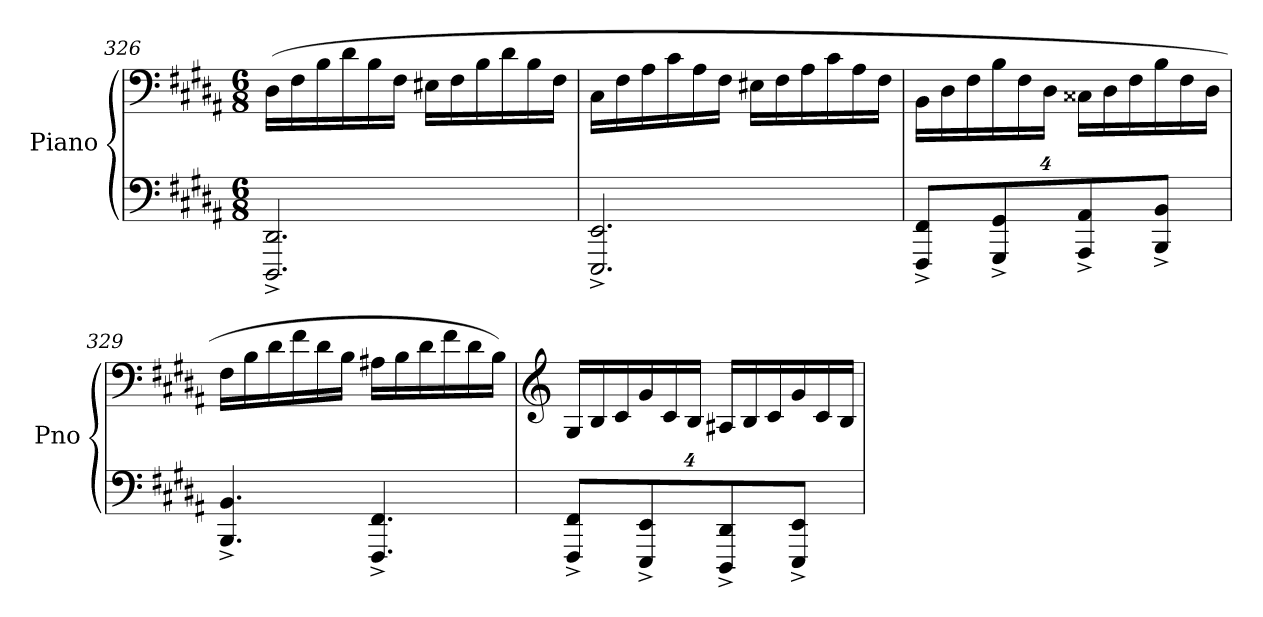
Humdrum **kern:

**kern	**kern
*part1	*part1
*staff2	*staff1
*I"Piano	*
*I'Pno	*
!!LO:LB:g=z
*clefF4	*clefF4
*k[f#c#g#d#a#]	*k[f#c#g#d#a#]
*M6/8	*M6/8
=326	=326
2.DDD#/^ 2.DD#/^	(16D#\LL
.	16F#\
.	16B\
.	16d#\
.	16B\
.	16F#\JJ
.	16E#X\LL
.	16F#\
.	16B\
.	16d#\
.	16B\
.	16F#\JJ
=327	=327
2.EEE/^ 2.EE/^	16C#\LL
.	16F#\
.	16A#\
.	16c#\
.	16A#\
.	16F#\JJ
.	16E#X\LL
.	16F#\
.	16A#\
.	16c#\
.	16A#\
.	16F#\JJ
=328	=328
*Xbrackettup	*
16%3FFF#/^ 16%3FF#/^L	16BB\LL
.	16D#\
.	16F#\
16%3GGG#/^ 16%3GG#/^	16B\
.	16F#\
.	16D#\JJ
16%3AAA#/^ 16%3AA#/^	16C##X\LL
.	16D#\
.	16F#\
16%3BBB/^ 16%3BB/^J	16B\
.	16F#\
.	16D#\JJ
=329	=329
4.BBB/^ 4.BB/^	16F#\LL
.	16B\
.	16d#\
.	16f#\
.	16d#\
.	16B\JJ
4.FFF#/^ 4.FF#/^	16A#X\LL
.	16B\
.	16d#\
.	16f#\
.	16d#\
.	16B\JJ)
!!LO:LB:g=z
=330	=330
*	*clefG2
16%3FFF#/^ 16%3FF#/^L	16G#/LL
.	16B/
.	16c#/
16%3EEE/^ 16%3EE/^	16g#/
.	16c#/
.	16B/JJ
16%3DDD#/^ 16%3DD#/^	16A#X/LL
.	16B/
.	16c#/
16%3EEE/^ 16%3EE/^J	16g#/
.	16c#/
.	16B/JJ
=	=
*-	*-
